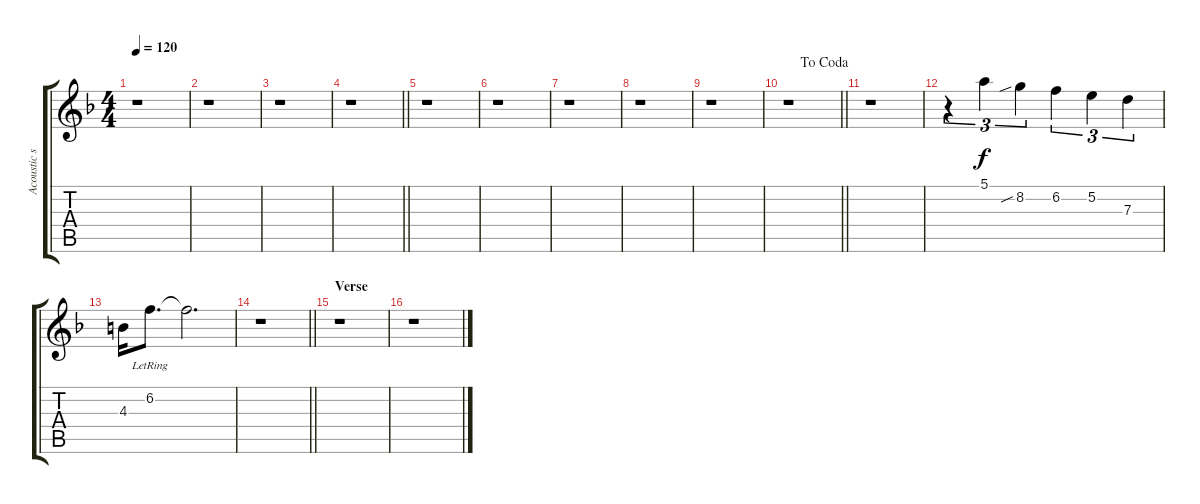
\track ("Acoustic steel Gtr. (fill)" "Acoustic s") {instrument acousticguitarsteel}
\staff {score tabs}
\tuning (E4 B3 G3 D3 A2 E2) {hide}
\ts (4 4)
\tempo 120
\clef g2
\ks f
r.1{dy f} |
r.1 |
r.1 |
\barLineRight lightlight
r.1 |
r.1 |
r.1 |
r.1 |
r.1 |
r.1 |
\jump dacoda
\barLineRight lightlight
r.1 |
r.1 |
r.4{tu (3 2)} 5.1.4{tu (3 2)} 8.2{sib}.4{tu (3 2)} 6.2.4{tu (3 2)} 5.2.4{tu (3 2)} 7.3.4{tu (3 2)} |
4.3.16 6.2{lr}.8{d} 6.2{t}.2{d} |
\barLineRight lightlight
r.1 |
\section ("" "Verse")
r.1 |
r.1
